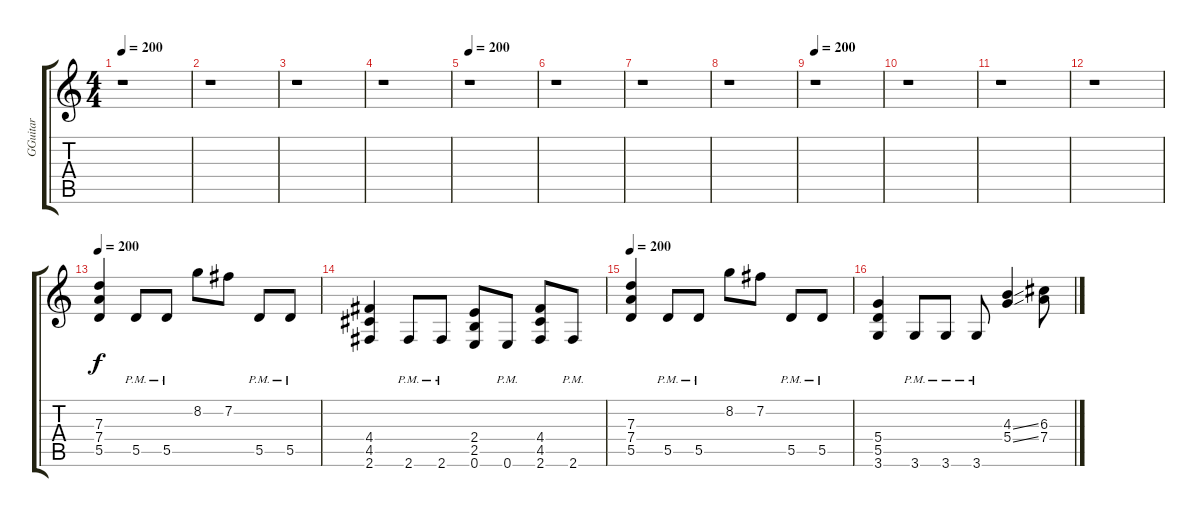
\track ("GGuitar" "GGuitar") {instrument distortionguitar}
\staff {score tabs}
\tuning (E4 B3 G3 D3 A2 E2) {hide}
\ts (4 4)
\tempo 200
\clef g2
\ks c
r.1{dy f} |
r.1 |
r.1 |
r.1 |
\tempo 200
r.1 |
r.1 |
r.1 |
r.1 |
\tempo 200
r.1 |
r.1 |
r.1 |
r.1 |
\tempo 200
(7.3 7.4 5.5).4 5.5{pm}.8 5.5{pm}.8 8.2.8 7.2.8 5.5{pm}.8 5.5{pm}.8 |
(4.4 4.5 2.6).4 2.6{pm}.8 2.6{pm}.8 (2.4 2.5 0.6).8 0.6{pm}.8 (4.4 4.5 2.6).8 2.6{pm}.8 |
\tempo 200
(7.3 7.4 5.5).4 5.5{pm}.8 5.5{pm}.8 8.2.8 7.2.8 5.5{pm}.8 5.5{pm}.8 |
(5.4 5.5 3.6).4 3.6{pm}.8 3.6{pm}.8 3.6{pm}.8 (4.3{ss} 5.4{ss}).4 (6.3 7.4).8
